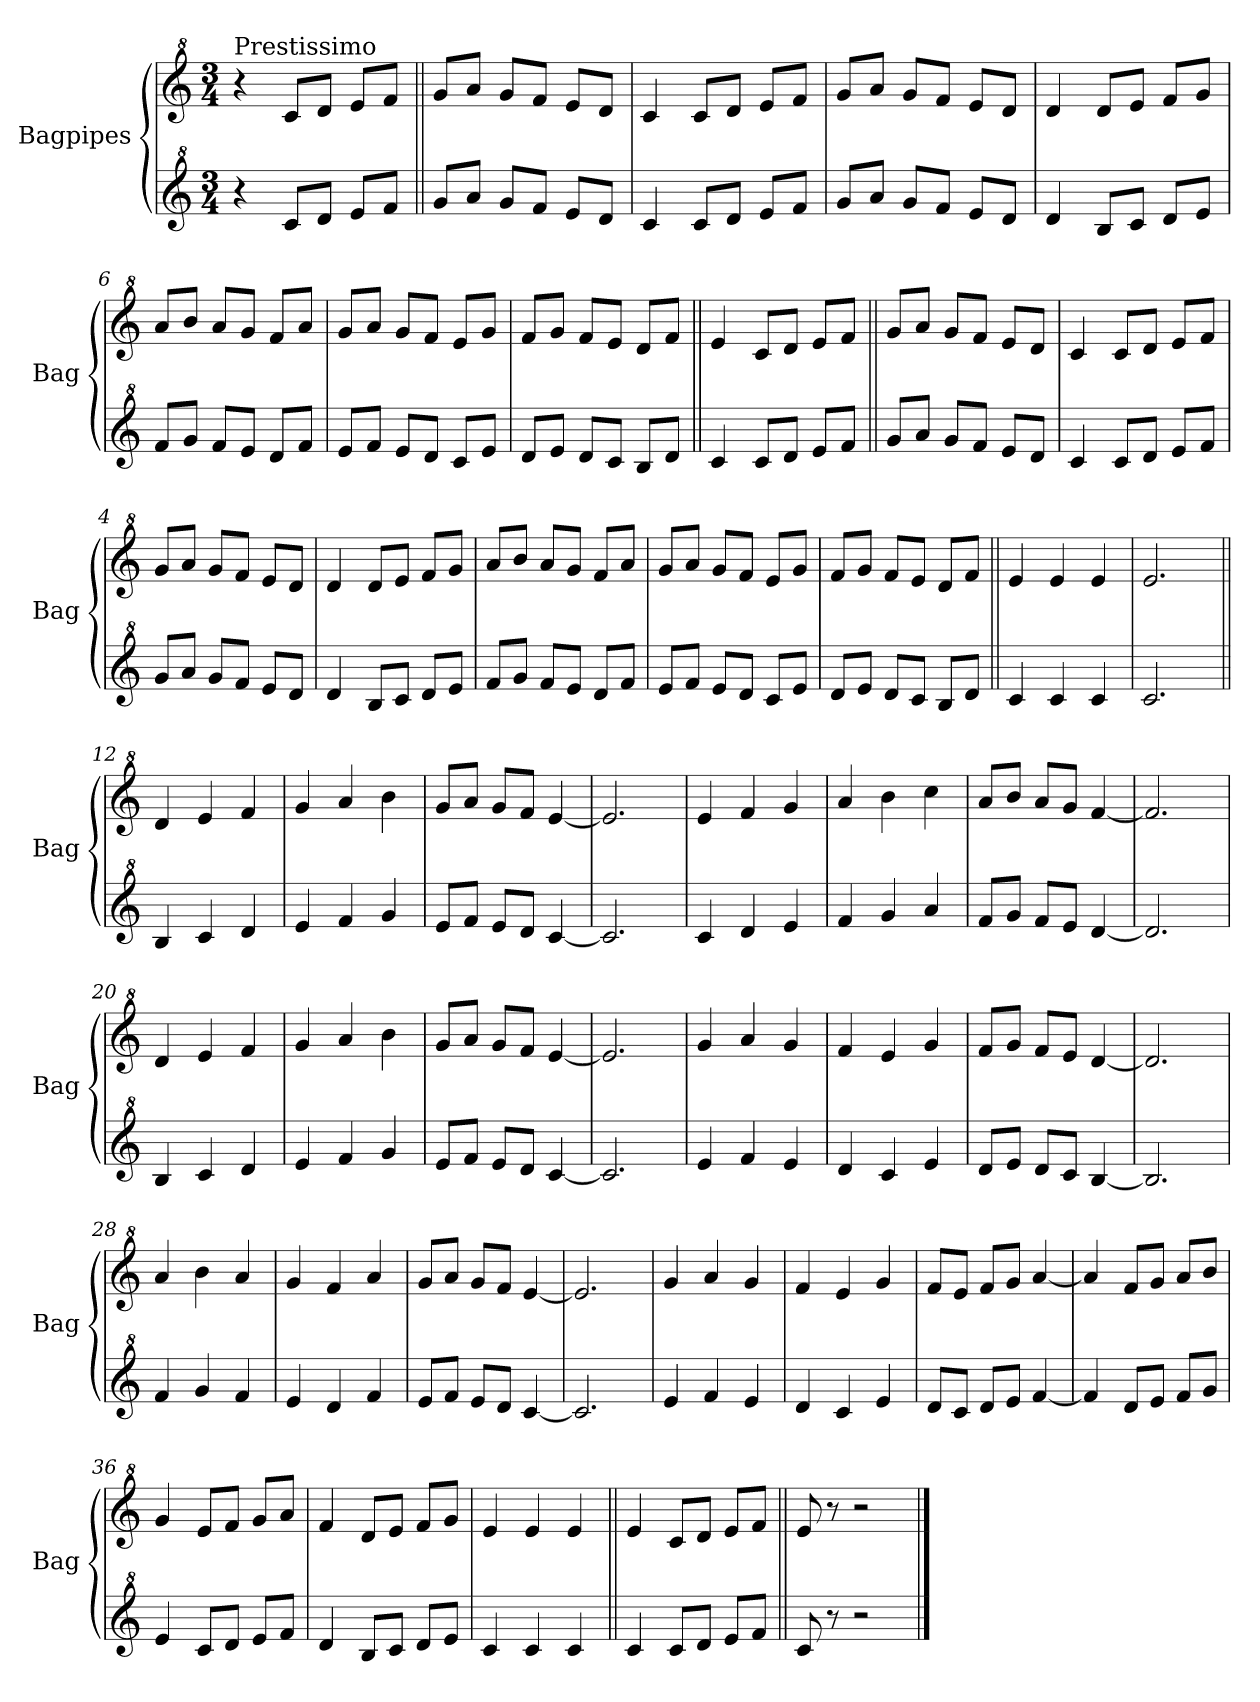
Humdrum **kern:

**kern	**kern
*part2	*part1
*staff2	*staff1
*I"Bagpipes	*I"Bagpipes
*I'Bag	*I'Bag
*clefG^2	*clefG^2
*k[]	*k[]
*C:	*C:
*M3/4	*M3/4
=1	=1
!	!LO:TX:a:t=Prestissimo
4r	4r
8cc/L	8cc/L
8dd/J	8dd/J
8ee/L	8ee/L
8ff/J	8ff/J
=2||	=2||
8gg/L	8gg/L
8aa/J	8aa/J
8gg/L	8gg/L
8ff/J	8ff/J
8ee/L	8ee/L
8dd/J	8dd/J
=3	=3
4cc/	4cc/
8cc/L	8cc/L
8dd/J	8dd/J
8ee/L	8ee/L
8ff/J	8ff/J
=4	=4
8gg/L	8gg/L
8aa/J	8aa/J
8gg/L	8gg/L
8ff/J	8ff/J
8ee/L	8ee/L
8dd/J	8dd/J
=5	=5
4dd/	4dd/
8b/L	8dd/L
8cc/J	8ee/J
8dd/L	8ff/L
8ee/J	8gg/J
=6	=6
8ff/L	8aa/L
8gg/J	8bb/J
8ff/L	8aa/L
8ee/J	8gg/J
8dd/L	8ff/L
8ff/J	8aa/J
=7	=7
8ee/L	8gg/L
8ff/J	8aa/J
8ee/L	8gg/L
8dd/J	8ff/J
8cc/L	8ee/L
8ee/J	8gg/J
!!LO:LB:g=z
=8	=8
8dd/L	8ff/L
8ee/J	8gg/J
8dd/L	8ff/L
8cc/J	8ee/J
8b/L	8dd/L
8dd/J	8ff/J
=9||	=9||
4cc/	4ee/
8cc/L	8cc/L
8dd/J	8dd/J
8ee/L	8ee/L
8ff/J	8ff/J
=2||	=2||
8gg/L	8gg/L
8aa/J	8aa/J
8gg/L	8gg/L
8ff/J	8ff/J
8ee/L	8ee/L
8dd/J	8dd/J
=3	=3
4cc/	4cc/
8cc/L	8cc/L
8dd/J	8dd/J
8ee/L	8ee/L
8ff/J	8ff/J
=4	=4
8gg/L	8gg/L
8aa/J	8aa/J
8gg/L	8gg/L
8ff/J	8ff/J
8ee/L	8ee/L
8dd/J	8dd/J
=5	=5
4dd/	4dd/
8b/L	8dd/L
8cc/J	8ee/J
8dd/L	8ff/L
8ee/J	8gg/J
=6	=6
8ff/L	8aa/L
8gg/J	8bb/J
8ff/L	8aa/L
8ee/J	8gg/J
8dd/L	8ff/L
8ff/J	8aa/J
=7	=7
8ee/L	8gg/L
8ff/J	8aa/J
8ee/L	8gg/L
8dd/J	8ff/J
8cc/L	8ee/L
8ee/J	8gg/J
!!LO:LB:g=z
=8	=8
8dd/L	8ff/L
8ee/J	8gg/J
8dd/L	8ff/L
8cc/J	8ee/J
8b/L	8dd/L
8dd/J	8ff/J
=10||	=10||
4cc/	4ee/
4cc/	4ee/
4cc/	4ee/
=11	=11
2.cc/	2.ee/
=12||	=12||
4b/	4dd/
4cc/	4ee/
4dd/	4ff/
=13	=13
4ee/	4gg/
4ff/	4aa/
4gg/	4bb\
=14	=14
8ee/L	8gg/L
8ff/J	8aa/J
8ee/L	8gg/L
8dd/J	8ff/J
[4cc/	[4ee/
=15	=15
2.cc/]	2.ee/]
=16	=16
4cc/	4ee/
4dd/	4ff/
4ee/	4gg/
=17	=17
4ff/	4aa/
4gg/	4bb\
4aa/	4ccc\
=18	=18
8ff/L	8aa/L
8gg/J	8bb/J
8ff/L	8aa/L
8ee/J	8gg/J
[4dd/	[4ff/
!!LO:LB:g=z
=19	=19
2.dd/]	2.ff/]
=20	=20
4b/	4dd/
4cc/	4ee/
4dd/	4ff/
=21	=21
4ee/	4gg/
4ff/	4aa/
4gg/	4bb\
=22	=22
8ee/L	8gg/L
8ff/J	8aa/J
8ee/L	8gg/L
8dd/J	8ff/J
[4cc/	[4ee/
=23	=23
2.cc/]	2.ee/]
=24	=24
4ee/	4gg/
4ff/	4aa/
4ee/	4gg/
=25	=25
4dd/	4ff/
4cc/	4ee/
4ee/	4gg/
=26	=26
8dd/L	8ff/L
8ee/J	8gg/J
8dd/L	8ff/L
8cc/J	8ee/J
[4b/	[4dd/
=27	=27
2.b/]	2.dd/]
=28	=28
4ff/	4aa/
4gg/	4bb\
4ff/	4aa/
=29	=29
4ee/	4gg/
4dd/	4ff/
4ff/	4aa/
=30	=30
8ee/L	8gg/L
8ff/J	8aa/J
8ee/L	8gg/L
8dd/J	8ff/J
[4cc/	[4ee/
=31	=31
2.cc/]	2.ee/]
!!LO:LB:g=z
=32	=32
4ee/	4gg/
4ff/	4aa/
4ee/	4gg/
=33	=33
4dd/	4ff/
4cc/	4ee/
4ee/	4gg/
=34	=34
8dd/L	8ff/L
8cc/J	8ee/J
8dd/L	8ff/L
8ee/J	8gg/J
[4ff/	[4aa/
=35	=35
4ff/]	4aa/]
8dd/L	8ff/L
8ee/J	8gg/J
8ff/L	8aa/L
8gg/J	8bb/J
=36	=36
4ee/	4gg/
8cc/L	8ee/L
8dd/J	8ff/J
8ee/L	8gg/L
8ff/J	8aa/J
=37	=37
4dd/	4ff/
8b/L	8dd/L
8cc/J	8ee/J
8dd/L	8ff/L
8ee/J	8gg/J
=38	=38
4cc/	4ee/
4cc/	4ee/
4cc/	4ee/
=39||	=39||
4cc/	4ee/
8cc/L	8cc/L
8dd/J	8dd/J
8ee/L	8ee/L
8ff/J	8ff/J
=40||	=40||
8cc/	8ee/
8r	8r
2r	2r
==	==
*-	*-
